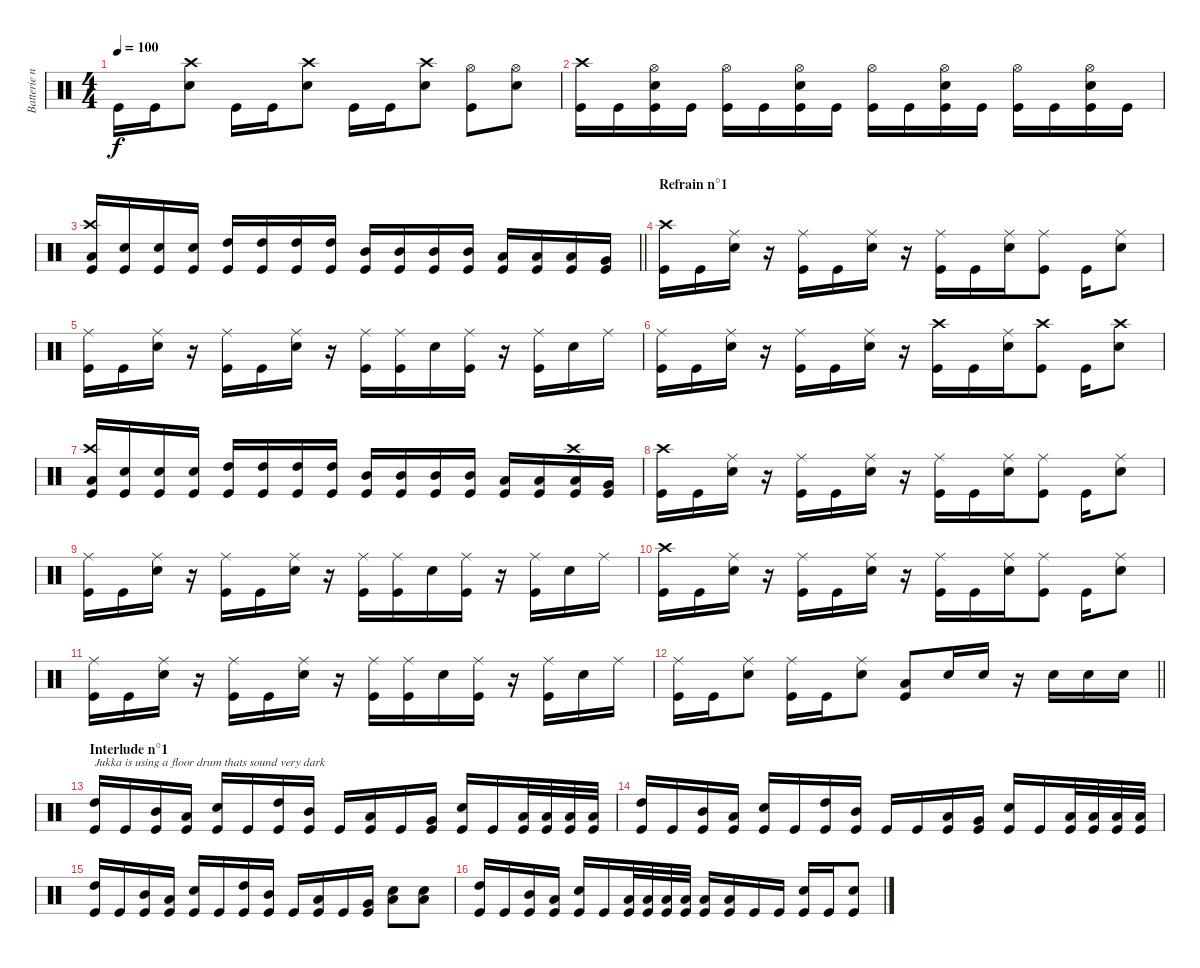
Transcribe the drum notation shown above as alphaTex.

\track ("Batterie n°3" "Batterie n") {instrument percussion}
\staff {score}
\articulation defaults
\ts (4 4)
\tempo 100
\clef neutral
\ks c "Kick (hit)".16{dy f} "Kick (hit)".16
("Crash high (hit)" "Electric Snare (hit)").8 "Kick (hit)".16 "Kick (hit)".16 ("Crash high (hit)" "Electric Snare (hit)").8 "Kick (hit)".16 "Kick (hit)".16 ("Crash high (hit)" "Electric Snare (hit)").8 ("Hi-Hat (open)" "Kick (hit)").8 ("Hi-Hat (open)" "Electric Snare (hit)").8 |
("Crash high (hit)" "Kick (hit)").16 "Kick (hit)".16 ("Hi-Hat (open)" "Electric Snare (hit)" "Kick (hit)").16 "Kick (hit)".16 ("Hi-Hat (open)" "Kick (hit)").16 "Kick (hit)".16 ("Hi-Hat (open)" "Electric Snare (hit)" "Kick (hit)").16 "Kick (hit)".16 ("Hi-Hat (open)" "Kick (hit)").16 "Kick (hit)".16 ("Hi-Hat (open)" "Electric Snare (hit)" "Kick (hit)").16 "Kick (hit)".16 ("Hi-Hat (open)" "Kick (hit)").16 "Kick (hit)".16 ("Hi-Hat (open)" "Electric Snare (hit)" "Kick (hit)").16 "Kick (hit)".16 |
\barLineRight lightlight
("Crash high (hit)" "Low Tom (hit)" "Kick (hit)").16 ("Electric Snare (hit)" "Kick (hit)").16 ("Electric Snare (hit)" "Kick (hit)").16 ("Electric Snare (hit)" "Kick (hit)").16 ("High Tom (hit)" "Kick (hit)").16 ("High Tom (hit)" "Kick (hit)").16 ("High Tom (hit)" "Kick (hit)").16 ("High Tom (hit)" "Kick (hit)").16 ("Mid Tom (hit)" "Kick (hit)").16 ("Mid Tom (hit)" "Kick (hit)").16 ("Mid Tom (hit)" "Kick (hit)").16 ("Mid Tom (hit)" "Kick (hit)").16 ("Low Tom (hit)" "Kick (hit)").16 ("Low Tom (hit)" "Kick (hit)").16 ("Low Tom (hit)" "Kick (hit)").16 ("Very Low Tom (hit)" "Kick (hit)").16 |
\section ("" "Refrain n°1")
("Crash high (hit)" "Kick (hit)").16 "Kick (hit)".16 ("Ride (middle)" "Electric Snare (hit)").16 r.16 ("Ride (middle)" "Kick (hit)").16 "Kick (hit)".16 ("Ride (middle)" "Electric Snare (hit)").16 r.16 ("Ride (middle)" "Kick (hit)").16 "Kick (hit)".16 ("Ride (middle)" "Electric Snare (hit)").16 ("Ride (middle)" "Kick (hit)").8 "Kick (hit)".16 ("Ride (middle)" "Electric Snare (hit)").8 |
("Ride (middle)" "Kick (hit)").16 "Kick (hit)".16 ("Ride (middle)" "Electric Snare (hit)").16 r.16 ("Ride (middle)" "Kick (hit)").16 "Kick (hit)".16 ("Ride (middle)" "Electric Snare (hit)").16 r.16 ("Ride (middle)" "Kick (hit)").16 ("Ride (middle)" "Kick (hit)").16 "Electric Snare (hit)".16 ("Ride (middle)" "Kick (hit)").16 r.16 ("Ride (middle)" "Kick (hit)").16 "Electric Snare (hit)".16 "Ride (middle)".16 |
("Ride (middle)" "Kick (hit)").16 "Kick (hit)".16 ("Ride (middle)" "Electric Snare (hit)").16 r.16 ("Ride (middle)" "Kick (hit)").16 "Kick (hit)".16 ("Ride (middle)" "Electric Snare (hit)").16 r.16 ("Crash high (hit)" "Kick (hit)").16 "Kick (hit)".16 ("Ride (middle)" "Electric Snare (hit)").16 ("Crash high (hit)" "Kick (hit)").8 "Kick (hit)".16 ("Crash high (hit)" "Electric Snare (hit)").8 |
("Crash high (hit)" "Low Tom (hit)" "Kick (hit)").16 ("Electric Snare (hit)" "Kick (hit)").16 ("Electric Snare (hit)" "Kick (hit)").16 ("Electric Snare (hit)" "Kick (hit)").16 ("High Tom (hit)" "Kick (hit)").16 ("High Tom (hit)" "Kick (hit)").16 ("High Tom (hit)" "Kick (hit)").16 ("High Tom (hit)" "Kick (hit)").16 ("Mid Tom (hit)" "Kick (hit)").16 ("Mid Tom (hit)" "Kick (hit)").16 ("Mid Tom (hit)" "Kick (hit)").16 ("Mid Tom (hit)" "Kick (hit)").16 ("Low Tom (hit)" "Kick (hit)").16 ("Low Tom (hit)" "Kick (hit)").16 ("Crash high (hit)" "Low Tom (hit)" "Kick (hit)").16 ("Very Low Tom (hit)" "Kick (hit)").16 |
("Crash high (hit)" "Kick (hit)").16 "Kick (hit)".16 ("Ride (middle)" "Electric Snare (hit)").16 r.16 ("Ride (middle)" "Kick (hit)").16 "Kick (hit)".16 ("Ride (middle)" "Electric Snare (hit)").16 r.16 ("Ride (middle)" "Kick (hit)").16 "Kick (hit)".16 ("Ride (middle)" "Electric Snare (hit)").16 ("Ride (middle)" "Kick (hit)").8 "Kick (hit)".16 ("Ride (middle)" "Electric Snare (hit)").8 |
("Ride (middle)" "Kick (hit)").16 "Kick (hit)".16 ("Ride (middle)" "Electric Snare (hit)").16 r.16 ("Ride (middle)" "Kick (hit)").16 "Kick (hit)".16 ("Ride (middle)" "Electric Snare (hit)").16 r.16 ("Ride (middle)" "Kick (hit)").16 ("Ride (middle)" "Kick (hit)").16 "Electric Snare (hit)".16 ("Ride (middle)" "Kick (hit)").16 r.16 ("Ride (middle)" "Kick (hit)").16 "Electric Snare (hit)".16 "Ride (middle)".16 |
("Crash high (hit)" "Kick (hit)").16 "Kick (hit)".16 ("Ride (middle)" "Electric Snare (hit)").16 r.16 ("Ride (middle)" "Kick (hit)").16 "Kick (hit)".16 ("Ride (middle)" "Electric Snare (hit)").16 r.16 ("Ride (middle)" "Kick (hit)").16 "Kick (hit)".16 ("Ride (middle)" "Electric Snare (hit)").16 ("Ride (middle)" "Kick (hit)").8 "Kick (hit)".16 ("Ride (middle)" "Electric Snare (hit)").8 |
("Ride (middle)" "Kick (hit)").16 "Kick (hit)".16 ("Ride (middle)" "Electric Snare (hit)").16 r.16 ("Ride (middle)" "Kick (hit)").16 "Kick (hit)".16 ("Ride (middle)" "Electric Snare (hit)").16 r.16 ("Ride (middle)" "Kick (hit)").16 ("Ride (middle)" "Kick (hit)").16 "Electric Snare (hit)".16 ("Ride (middle)" "Kick (hit)").16 r.16 ("Ride (middle)" "Kick (hit)").16 "Electric Snare (hit)".16 "Ride (middle)".16 |
\barLineRight lightlight
("Ride (middle)" "Kick (hit)").16 "Kick (hit)".16 ("Ride (middle)" "Electric Snare (hit)").8 ("Ride (middle)" "Kick (hit)").16 "Kick (hit)".16 ("Ride (middle)" "Electric Snare (hit)").8 ("Low Floor Tom (hit)" "Kick (hit)").8 "Electric Snare (hit)".16 "Electric Snare (hit)".16 r.16 "Electric Snare (hit)".16 "Electric Snare (hit)".16 "Electric Snare (hit)".16 |
\section ("" "Interlude n°1")
("High Tom (hit)" "Kick (hit)").16{txt "Jukka is using a floor drum thats sound very dark"} "Kick (hit)".16 ("Mid Tom (hit)" "Kick (hit)").16 ("Low Tom (hit)" "Kick (hit)").16 ("Electric Snare (hit)" "Kick (hit)").16 "Kick (hit)".16 ("High Tom (hit)" "Kick (hit)").16 ("Mid Tom (hit)" "Kick (hit)").16 "Kick (hit)".16 ("Low Tom (hit)" "Kick (hit)").16 "Kick (hit)".16 ("Very Low Tom (hit)" "Kick (hit)").16 ("Electric Snare (hit)" "Kick (hit)").16 "Kick (hit)".16 ("Low Floor Tom (hit)" "Kick (hit)").32 ("Low Floor Tom (hit)" "Kick (hit)").32 ("Low Floor Tom (hit)" "Kick (hit)").32 ("Low Floor Tom (hit)" "Kick (hit)").32 |
("High Tom (hit)" "Kick (hit)").16 "Kick (hit)".16 ("Mid Tom (hit)" "Kick (hit)").16 ("Low Tom (hit)" "Kick (hit)").16 ("Electric Snare (hit)" "Kick (hit)").16 "Kick (hit)".16 ("High Tom (hit)" "Kick (hit)").16 ("Mid Tom (hit)" "Kick (hit)").16 "Kick (hit)".16 "Kick (hit)".16 ("Low Tom (hit)" "Kick (hit)").16 ("Very Low Tom (hit)" "Kick (hit)").16 ("Electric Snare (hit)" "Kick (hit)").16 "Kick (hit)".16 ("Low Floor Tom (hit)" "Kick (hit)").32 ("Low Floor Tom (hit)" "Kick (hit)").32 ("Low Floor Tom (hit)" "Kick (hit)").32 ("Low Floor Tom (hit)" "Kick (hit)").32 |
("High Tom (hit)" "Kick (hit)").16 "Kick (hit)".16 ("Mid Tom (hit)" "Kick (hit)").16 ("Low Tom (hit)" "Kick (hit)").16 ("Electric Snare (hit)" "Kick (hit)").16 "Kick (hit)".16 ("High Tom (hit)" "Kick (hit)").16 ("Mid Tom (hit)" "Kick (hit)").16 "Kick (hit)".16 ("Low Tom (hit)" "Kick (hit)").16 "Kick (hit)".16 ("Very Low Tom (hit)" "Kick (hit)").16 ("Electric Snare (hit)" "Low Floor Tom (hit)").8 ("Electric Snare (hit)" "Low Floor Tom (hit)").8 |
("High Tom (hit)" "Kick (hit)").16 "Kick (hit)".16 ("Mid Tom (hit)" "Kick (hit)").16 ("Low Tom (hit)" "Kick (hit)").16 ("Electric Snare (hit)" "Kick (hit)").16 "Kick (hit)".16 ("Low Floor Tom (hit)" "Kick (hit)").32 ("Low Floor Tom (hit)" "Kick (hit)").32 ("Low Floor Tom (hit)" "Kick (hit)").32 ("Low Floor Tom (hit)" "Kick (hit)").32 ("Low Floor Tom (hit)" "Kick (hit)").16 ("Low Tom (hit)" "Kick (hit)").16 "Kick (hit)".16 "Kick (hit)".16 ("Electric Snare (hit)" "Kick (hit)").16 "Kick (hit)".16 ("Electric Snare (hit)" "Kick (hit)").8
